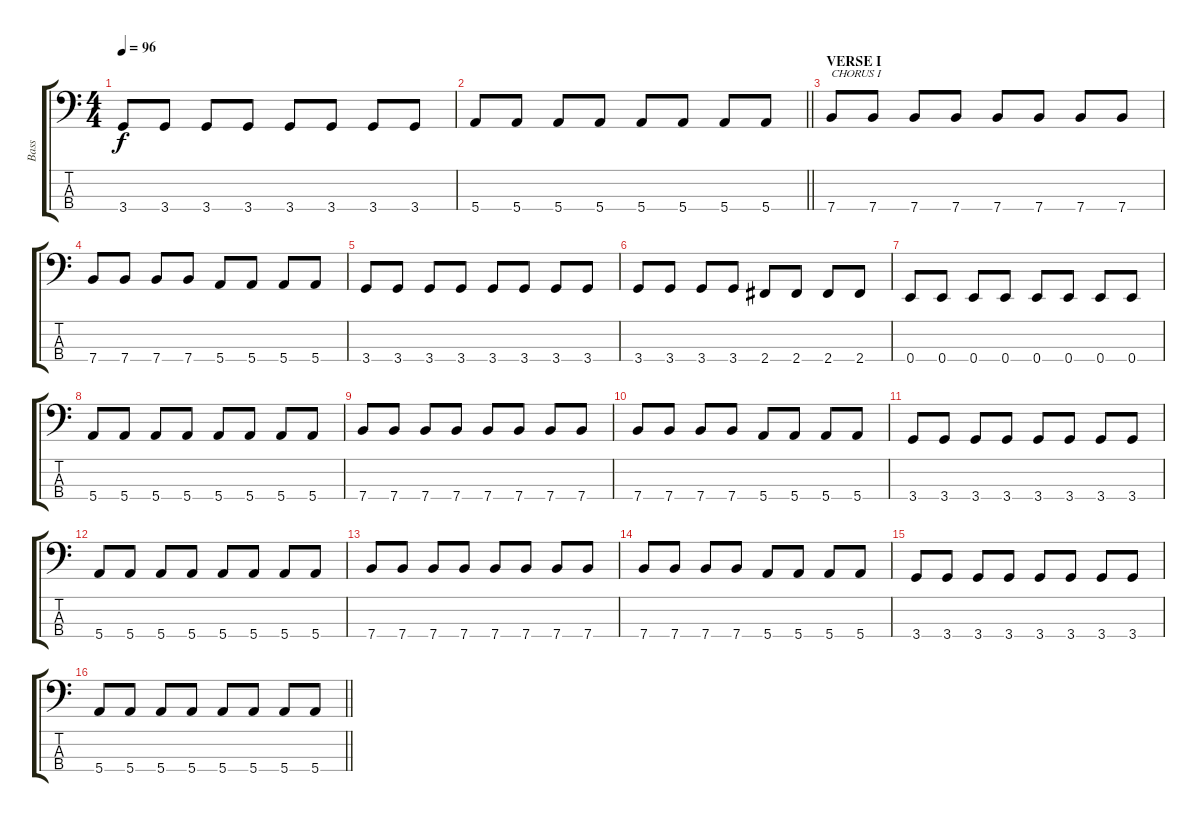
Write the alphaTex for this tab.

\track ("Bass" "Bass") {instrument electricbassfinger}
\staff {score tabs}
\tuning (G2 D2 A1 E1) {hide}
\ts (4 4)
\tempo 96
\clef f4
\ks c
3.4.8{dy f} 3.4.8 3.4.8 3.4.8 3.4.8 3.4.8 3.4.8 3.4.8 |
\barLineRight lightlight
5.4.8 5.4.8 5.4.8 5.4.8 5.4.8 5.4.8 5.4.8 5.4.8 |
\section ("" "VERSE I")
7.4.8{txt "CHORUS I"} 7.4.8 7.4.8 7.4.8 7.4.8 7.4.8 7.4.8 7.4.8 |
7.4.8 7.4.8 7.4.8 7.4.8 5.4.8 5.4.8 5.4.8 5.4.8 |
3.4.8 3.4.8 3.4.8 3.4.8 3.4.8 3.4.8 3.4.8 3.4.8 |
3.4.8 3.4.8 3.4.8 3.4.8 2.4.8 2.4.8 2.4.8 2.4.8 |
0.4.8 0.4.8 0.4.8 0.4.8 0.4.8 0.4.8 0.4.8 0.4.8 |
5.4.8 5.4.8 5.4.8 5.4.8 5.4.8 5.4.8 5.4.8 5.4.8 |
7.4.8 7.4.8 7.4.8 7.4.8 7.4.8 7.4.8 7.4.8 7.4.8 |
7.4.8 7.4.8 7.4.8 7.4.8 5.4.8 5.4.8 5.4.8 5.4.8 |
3.4.8 3.4.8 3.4.8 3.4.8 3.4.8 3.4.8 3.4.8 3.4.8 |
5.4.8 5.4.8 5.4.8 5.4.8 5.4.8 5.4.8 5.4.8 5.4.8 |
7.4.8 7.4.8 7.4.8 7.4.8 7.4.8 7.4.8 7.4.8 7.4.8 |
7.4.8 7.4.8 7.4.8 7.4.8 5.4.8 5.4.8 5.4.8 5.4.8 |
3.4.8 3.4.8 3.4.8 3.4.8 3.4.8 3.4.8 3.4.8 3.4.8 |
\barLineRight lightlight
5.4.8 5.4.8 5.4.8 5.4.8 5.4.8 5.4.8 5.4.8 5.4.8
